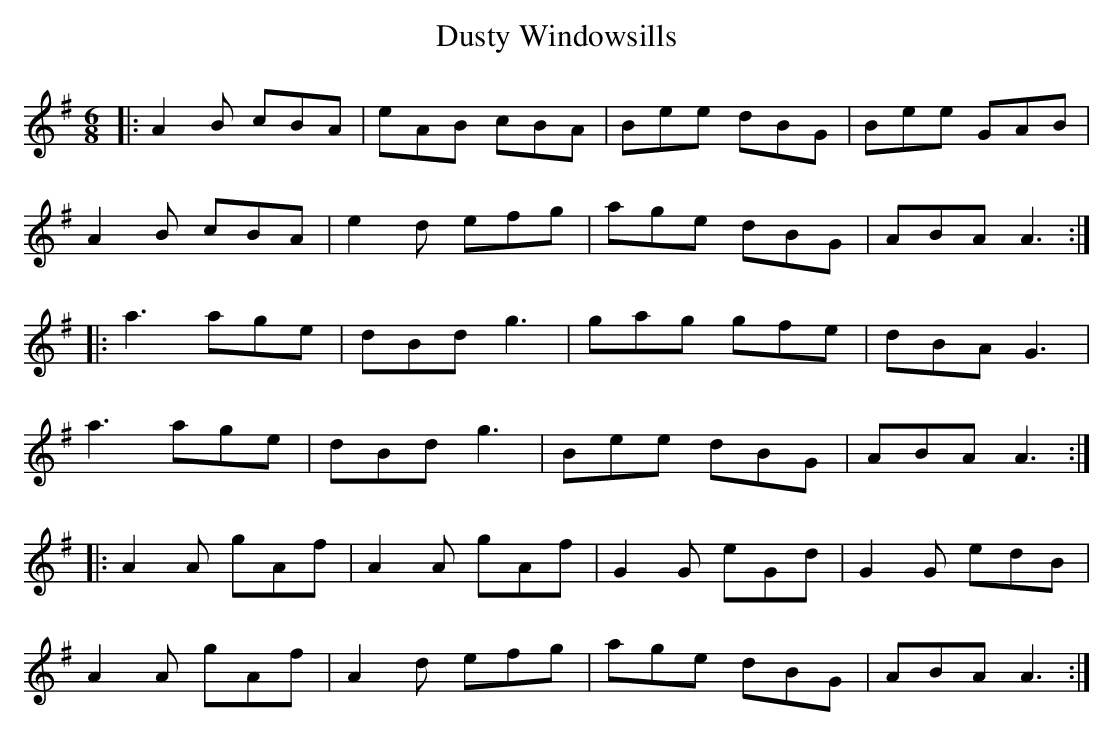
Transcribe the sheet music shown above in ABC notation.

X:1
T: Dusty Windowsills
M: 6/8
L: 1/8
K: Ador
|:A2B cBA|eAB cBA|Bee dBG|Bee GAB|
A2B cBA|e2d efg|age dBG|ABA A3:|
|:a3 age|dBd g3|gag gfe|dBA G3|
a3 age|dBd g3|Bee dBG|ABA A3:|
|:A2A gAf|A2A gAf|G2G eGd|G2G edB|
A2A gAf|A2d efg|age dBG|ABA A3:|
